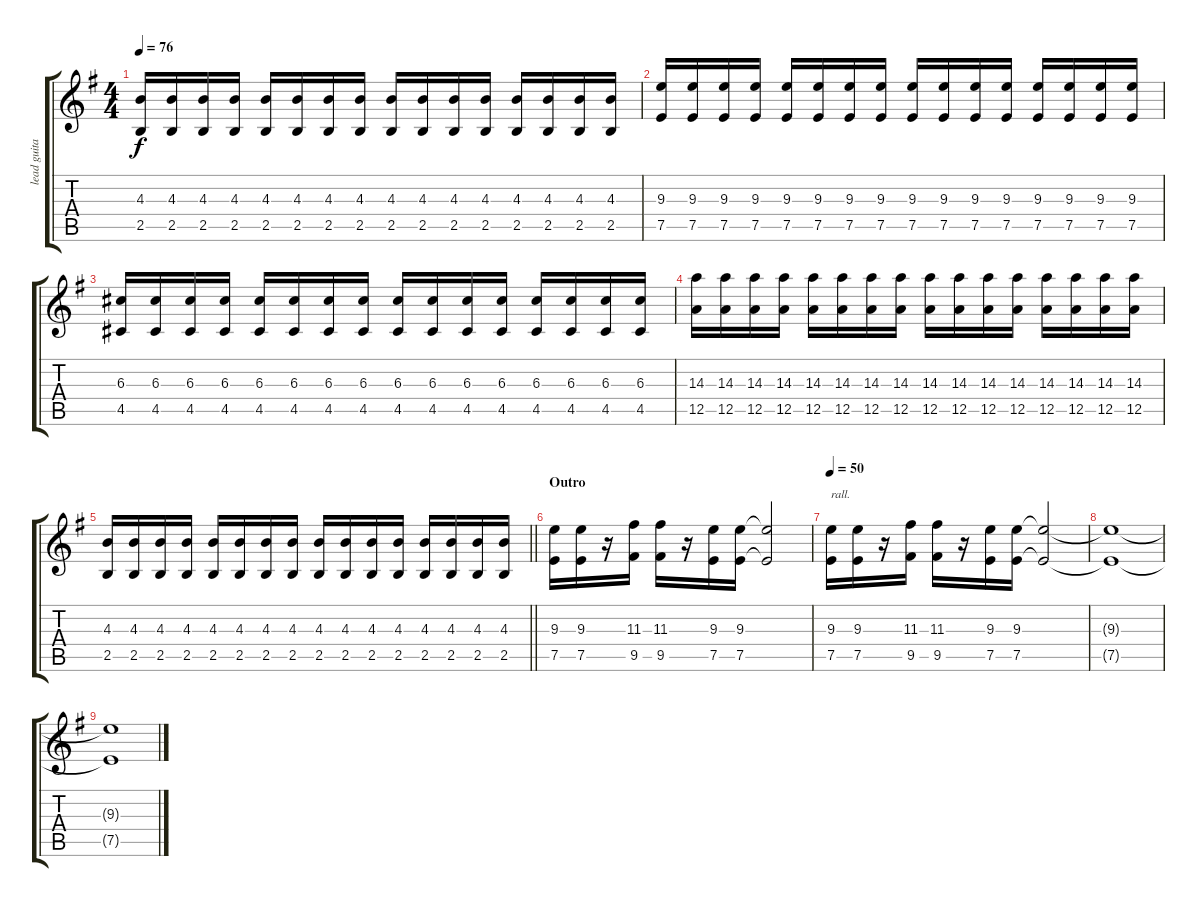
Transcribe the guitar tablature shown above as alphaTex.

\track ("lead guitar" "lead guita") {instrument electricguitarjazz}
\staff {score tabs}
\tuning (E4 B3 G3 D3 A2 E2) {hide}
\ts (4 4)
\tempo 76
\clef g2
\ks eminor
(4.3 2.5).16{dy f} (4.3 2.5).16 (4.3 2.5).16 (4.3 2.5).16 (4.3 2.5).16 (4.3 2.5).16 (4.3 2.5).16 (4.3 2.5).16 (4.3 2.5).16 (4.3 2.5).16 (4.3 2.5).16 (4.3 2.5).16 (4.3 2.5).16 (4.3 2.5).16 (4.3 2.5).16 (4.3 2.5).16 |
(9.3 7.5).16 (9.3 7.5).16 (9.3 7.5).16 (9.3 7.5).16 (9.3 7.5).16 (9.3 7.5).16 (9.3 7.5).16 (9.3 7.5).16 (9.3 7.5).16 (9.3 7.5).16 (9.3 7.5).16 (9.3 7.5).16 (9.3 7.5).16 (9.3 7.5).16 (9.3 7.5).16 (9.3 7.5).16 |
(6.3 4.5).16 (6.3 4.5).16 (6.3 4.5).16 (6.3 4.5).16 (6.3 4.5).16 (6.3 4.5).16 (6.3 4.5).16 (6.3 4.5).16 (6.3 4.5).16 (6.3 4.5).16 (6.3 4.5).16 (6.3 4.5).16 (6.3 4.5).16 (6.3 4.5).16 (6.3 4.5).16 (6.3 4.5).16 |
(14.3 12.5).16 (14.3 12.5).16 (14.3 12.5).16 (14.3 12.5).16 (14.3 12.5).16 (14.3 12.5).16 (14.3 12.5).16 (14.3 12.5).16 (14.3 12.5).16 (14.3 12.5).16 (14.3 12.5).16 (14.3 12.5).16 (14.3 12.5).16 (14.3 12.5).16 (14.3 12.5).16 (14.3 12.5).16 |
\barLineRight lightlight
(4.3 2.5).16 (4.3 2.5).16 (4.3 2.5).16 (4.3 2.5).16 (4.3 2.5).16 (4.3 2.5).16 (4.3 2.5).16 (4.3 2.5).16 (4.3 2.5).16 (4.3 2.5).16 (4.3 2.5).16 (4.3 2.5).16 (4.3 2.5).16 (4.3 2.5).16 (4.3 2.5).16 (4.3 2.5).16 |
\section ("" "Outro")
(9.3 7.5).16{volume 16 instrument distortionguitar} (9.3 7.5).16 r.16 (11.3 9.5).16 (11.3 9.5).16 r.16 (9.3 7.5).16 (9.3 7.5).16 (9.3{t} 7.5{t}).2 |
\tempo 50
(9.3 7.5).16{txt "rall."} (9.3 7.5).16 r.16 (11.3 9.5).16 (11.3 9.5).16 r.16 (9.3 7.5).16 (9.3 7.5).16 (9.3{t} 7.5{t}).2 |
(9.3{t} 7.5{t}).1 |
(9.3{t} 7.5{t}).1
